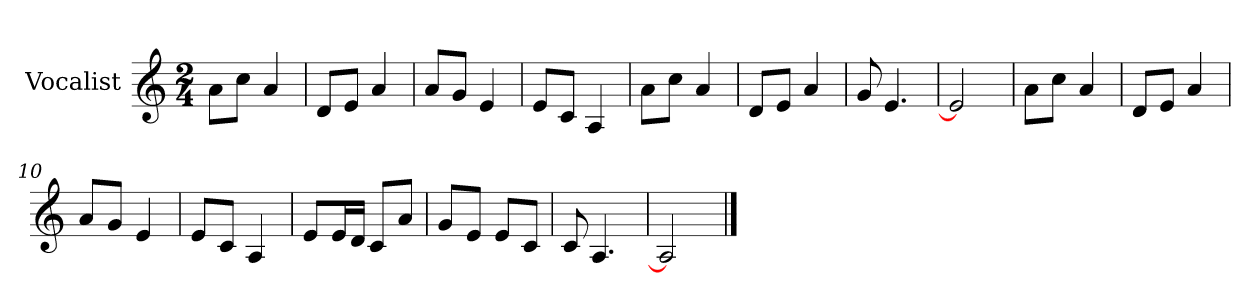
**kern
*part1
*staff1
*I"Vocalist
*k[]
*C:
*M2/4
=
8aL
8ccJ
4a
=1
8dL
8eJ
4a
=2
8aL
8gJ
4e
=3
8eL
8cJ
4A
=4
8aL
8ccJ
4a
=5
8dL
8eJ
4a
=6
8g
4.e
=7
2e]
=8
8aL
8ccJ
4a
=9
8dL
8eJ
4a
=10
8aL
8gJ
4e
=11
8eL
8cJ
4A
=12
8eL
16eL
16dJJ
8cL
8aJ
=13
8gL
8eJ
8eL
8cJ
=14
8c
4.A
=15
2A]
==
*-
